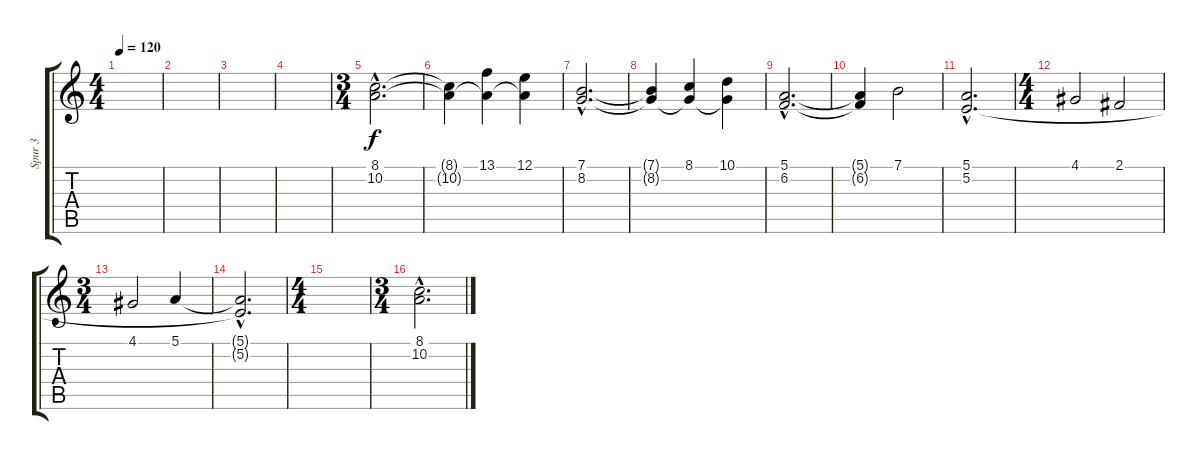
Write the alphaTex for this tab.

\track ("Spur 3" "Spur 3") {instrument brightacousticpiano}
\staff {score tabs}
\tuning (E4 B3 G3 D3 A2 E2) {hide}
\ts (4 4)
\tempo 120
\clef g2
\ks c
|
|
|
|
\ts (3 4)
(8.1{hac} 10.2{hac}).2{d} |
(8.1{t} 10.2{t}).4 (13.1 10.2{t}).4 (12.1 10.2{t}).4 |
(7.1{hac} 8.2{hac}).2{d} |
(7.1{t} 8.2{t}).4 (8.1 8.2{t}).4 (10.1 8.2{t}).4 |
(5.1{hac} 6.2{hac}).2{d} |
(5.1{t} 6.2{t}).4 7.1.2 |
(5.1{hac} 5.2{hac}).2{d} |
\ts (4 4)
4.1.2 2.1.2 |
\ts (3 4)
4.1.2 5.1.4 |
(5.1{hac t} 5.2{hac t}).2{d} |
\ts (4 4)
|
\ts (3 4)
(8.1{hac} 10.2{hac}).2{d}
